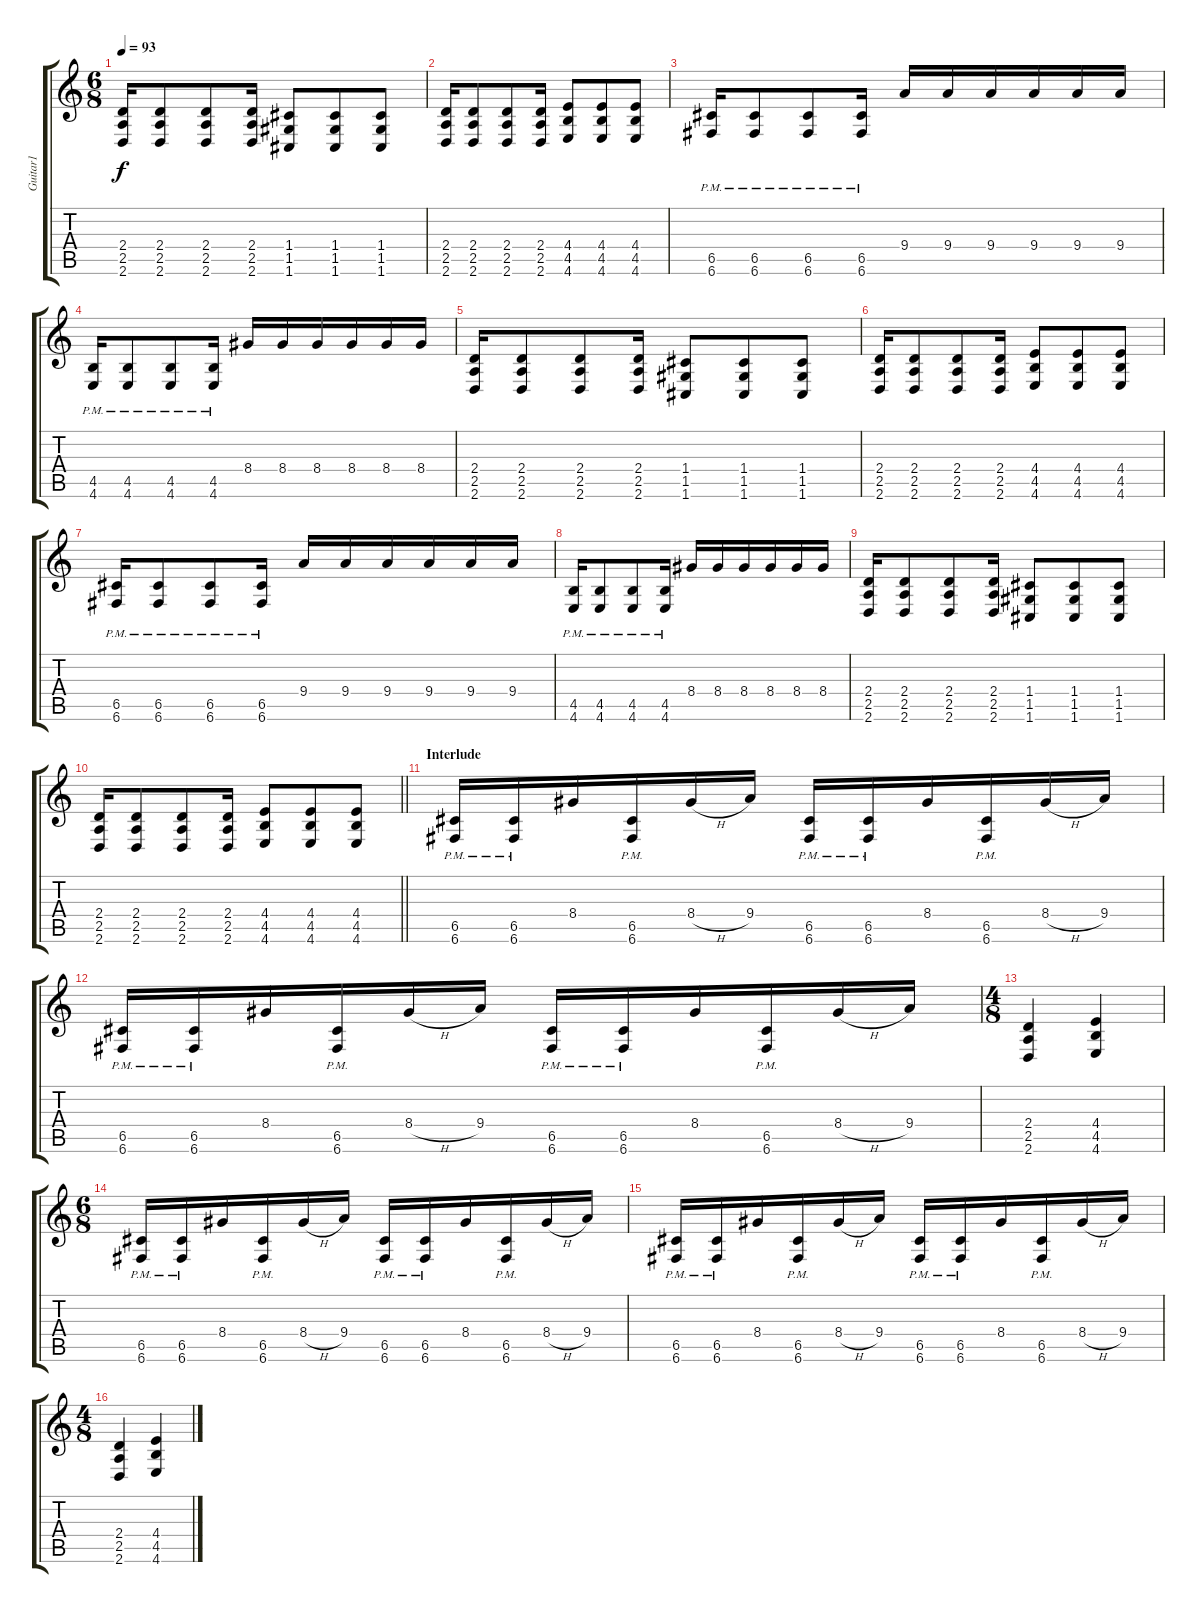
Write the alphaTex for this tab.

\track ("Guitar1" "Guitar1") {instrument distortionguitar}
\staff {score tabs}
\tuning (D4 A3 F3 C3 G2 C2) {hide}
\ts (6 8)
\tempo 93
\clef g2
\ks c
(2.4 2.5 2.6).16{dy f} (2.4 2.5 2.6).8 (2.4 2.5 2.6).8 (2.4 2.5 2.6).16 (1.4 1.5 1.6).8 (1.4 1.5 1.6).8 (1.4 1.5 1.6).8 |
(2.4 2.5 2.6).16 (2.4 2.5 2.6).8 (2.4 2.5 2.6).8 (2.4 2.5 2.6).16 (4.4 4.5 4.6).8 (4.4 4.5 4.6).8 (4.4 4.5 4.6).8 |
(6.5{pm} 6.6{pm}).16 (6.5{pm} 6.6{pm}).8 (6.5{pm} 6.6{pm}).8 (6.5{pm} 6.6{pm}).16 9.4.16 9.4.16 9.4.16 9.4.16 9.4.16 9.4.16 |
(4.5{pm} 4.6{pm}).16 (4.5{pm} 4.6{pm}).8 (4.5{pm} 4.6{pm}).8 (4.5{pm} 4.6{pm}).16 8.4.16 8.4.16 8.4.16 8.4.16 8.4.16 8.4.16 |
(2.4 2.5 2.6).16 (2.4 2.5 2.6).8 (2.4 2.5 2.6).8 (2.4 2.5 2.6).16 (1.4 1.5 1.6).8 (1.4 1.5 1.6).8 (1.4 1.5 1.6).8 |
(2.4 2.5 2.6).16 (2.4 2.5 2.6).8 (2.4 2.5 2.6).8 (2.4 2.5 2.6).16 (4.4 4.5 4.6).8 (4.4 4.5 4.6).8 (4.4 4.5 4.6).8 |
(6.5{pm} 6.6{pm}).16 (6.5{pm} 6.6{pm}).8 (6.5{pm} 6.6{pm}).8 (6.5{pm} 6.6{pm}).16 9.4.16 9.4.16 9.4.16 9.4.16 9.4.16 9.4.16 |
(4.5{pm} 4.6{pm}).16 (4.5{pm} 4.6{pm}).8 (4.5{pm} 4.6{pm}).8 (4.5{pm} 4.6{pm}).16 8.4.16 8.4.16 8.4.16 8.4.16 8.4.16 8.4.16 |
(2.4 2.5 2.6).16 (2.4 2.5 2.6).8 (2.4 2.5 2.6).8 (2.4 2.5 2.6).16 (1.4 1.5 1.6).8 (1.4 1.5 1.6).8 (1.4 1.5 1.6).8 |
\barLineRight lightlight
(2.4 2.5 2.6).16 (2.4 2.5 2.6).8 (2.4 2.5 2.6).8 (2.4 2.5 2.6).16 (4.4 4.5 4.6).8 (4.4 4.5 4.6).8 (4.4 4.5 4.6).8 |
\section ("" "Interlude")
(6.5{pm} 6.6{pm}).16 (6.5{pm} 6.6{pm}).16 8.4.16 (6.5{pm} 6.6).16 8.4{h}.16 9.4.16 (6.5{pm} 6.6{pm}).16 (6.5{pm} 6.6{pm}).16 8.4.16 (6.5{pm} 6.6).16 8.4{h}.16 9.4.16 |
(6.5{pm} 6.6{pm}).16 (6.5{pm} 6.6{pm}).16 8.4.16 (6.5{pm} 6.6).16 8.4{h}.16 9.4.16 (6.5{pm} 6.6{pm}).16 (6.5{pm} 6.6{pm}).16 8.4.16 (6.5{pm} 6.6).16 8.4{h}.16 9.4.16 |
\ts (4 8)
(2.4 2.5 2.6).4 (4.4 4.5 4.6).4 |
\ts (6 8)
(6.5{pm} 6.6{pm}).16 (6.5{pm} 6.6{pm}).16 8.4.16 (6.5{pm} 6.6).16 8.4{h}.16 9.4.16 (6.5{pm} 6.6{pm}).16 (6.5{pm} 6.6{pm}).16 8.4.16 (6.5{pm} 6.6).16 8.4{h}.16 9.4.16 |
(6.5{pm} 6.6{pm}).16 (6.5{pm} 6.6{pm}).16 8.4.16 (6.5{pm} 6.6).16 8.4{h}.16 9.4.16 (6.5{pm} 6.6{pm}).16 (6.5{pm} 6.6{pm}).16 8.4.16 (6.5{pm} 6.6).16 8.4{h}.16 9.4.16 |
\ts (4 8)
(2.4 2.5 2.6).4 (4.4 4.5 4.6).4
